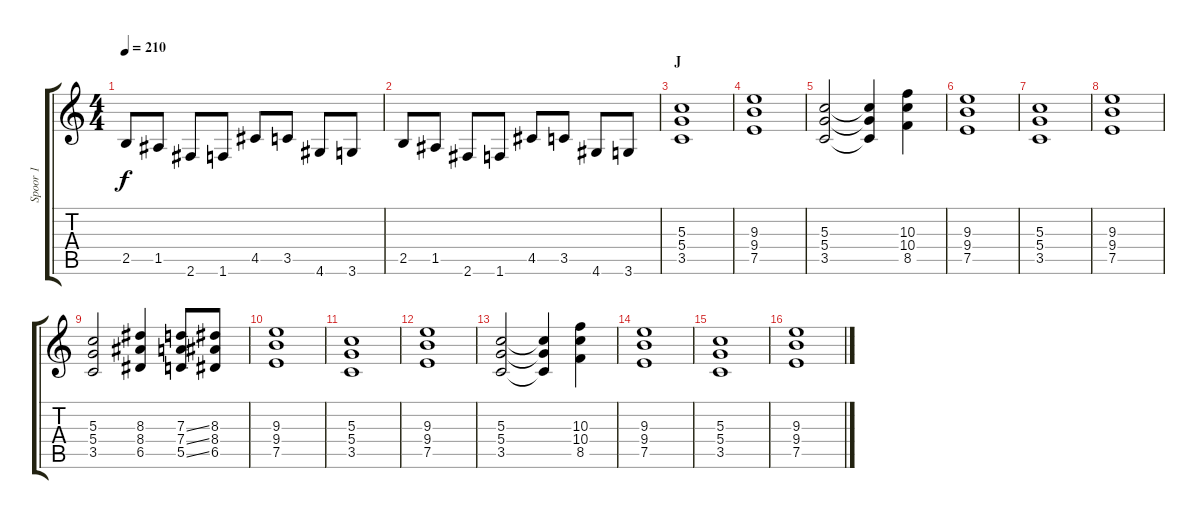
\track ("Spoor 1" "Spoor 1") {instrument overdrivenguitar}
\staff {score tabs}
\tuning (E4 B3 G3 D3 A2 E2) {hide}
\ts (4 4)
\tempo 210
\clef g2
\ks c
2.5.8{dy f} 1.5.8 2.6.8 1.6.8 4.5.8 3.5.8 4.6.8 3.6.8 |
2.5.8 1.5.8 2.6.8 1.6.8 4.5.8 3.5.8 4.6.8 3.6.8 |
\section ("" "J")
(5.3 5.4 3.5).1 |
(9.3 9.4 7.5).1 |
(5.3 5.4 3.5).2 (5.3{t} 5.4{t} 3.5{t}).4 (10.3 10.4 8.5).4 |
(9.3 9.4 7.5).1 |
(5.3 5.4 3.5).1 |
(9.3 9.4 7.5).1 |
(5.3 5.4 3.5).2 (8.3 8.4 6.5).4 (7.3{ss} 7.4{ss} 5.5{ss}).8 (8.3 8.4 6.5).8 |
(9.3 9.4 7.5).1 |
(5.3 5.4 3.5).1 |
(9.3 9.4 7.5).1 |
(5.3 5.4 3.5).2 (5.3{t} 5.4{t} 3.5{t}).4 (10.3 10.4 8.5).4 |
(9.3 9.4 7.5).1 |
(5.3 5.4 3.5).1 |
(9.3 9.4 7.5).1
